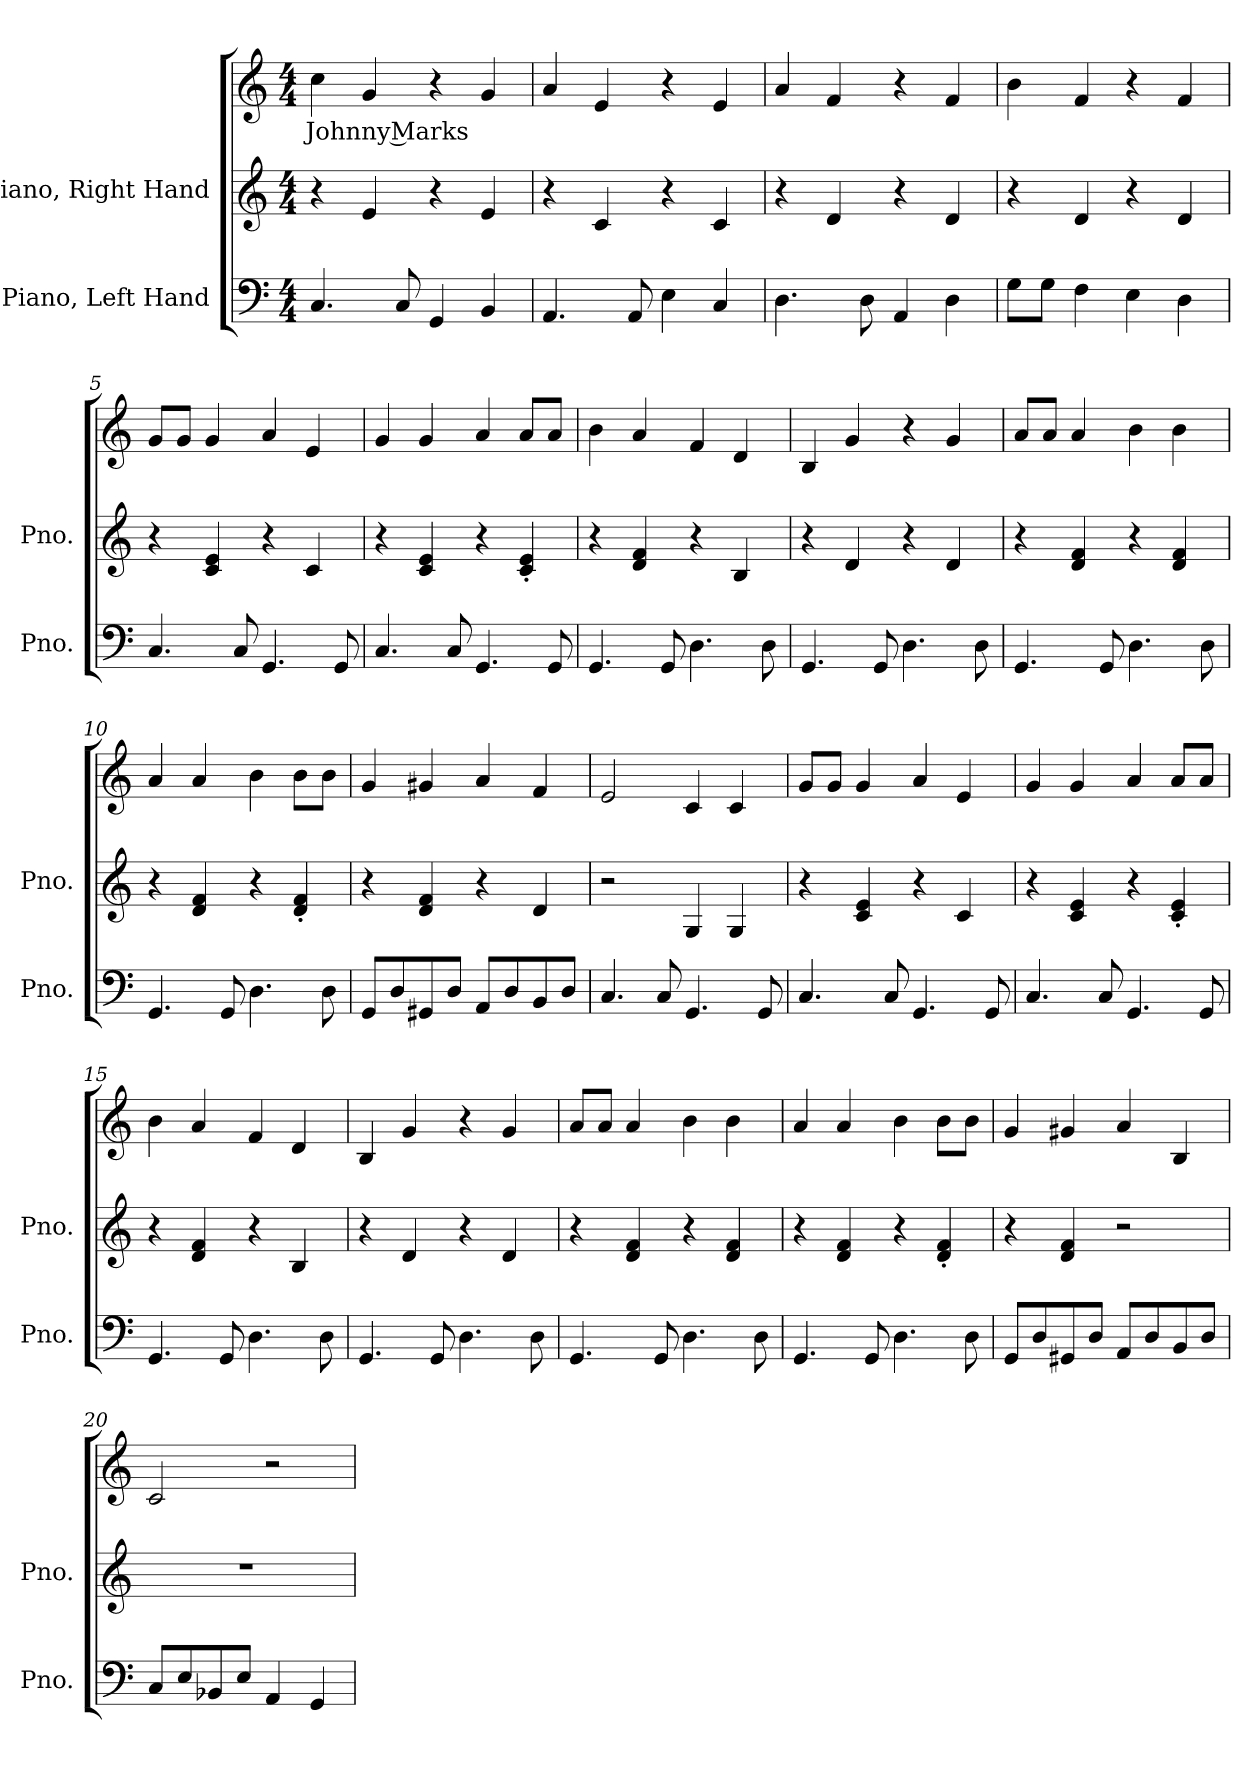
**kern	**kern	**kern	**text
*part2	*part1	*part1	*part1
*staff3	*staff2	*staff1	*staff1
*I"Piano, Left Hand	*I"Piano, Right Hand	*	*
*I'Pno.	*I'Pno.	*	*
*clefF4	*clefG2	*clefG2	*
*k[]	*k[]	*k[]	*
*M4/4	*M4/4	*M4/4	*
*MM100	*MM100	*MM100	*
=1	=1	=1	=1
!	!	!	!LO:LY:b
4.C/	4r	4cc\	Johnny Marks
.	4e/	4g/	.
8C/	.	.	.
4GG/	4r	4r	.
4BB/	4e/	4g/	.
=2	=2	=2	=2
4.AA/	4r	4a/	.
.	4c/	4e/	.
8AA/	.	.	.
4E\	4r	4r	.
4C/	4c/	4e/	.
=3	=3	=3	=3
4.D\	4r	4a/	.
.	4d/	4f/	.
8D\	.	.	.
4AA/	4r	4r	.
4D\	4d/	4f/	.
=4	=4	=4	=4
8G\L	4r	4b\	.
8G\J	.	.	.
4F\	4d/	4f/	.
4E\	4r	4r	.
4D\	4d/	4f/	.
!!LO:LB:g=z
=5	=5	=5	=5
4.C/	4r	8g/L	.
.	.	8g/J	.
.	4c/ 4e/	4g/	.
8C/	.	.	.
4.GG/	4r	4a/	.
.	4c/	4e/	.
8GG/	.	.	.
=6	=6	=6	=6
4.C/	4r	4g/	.
.	4c/ 4e/	4g/	.
8C/	.	.	.
4.GG/	4r	4a/	.
.	4c/' 4e/'	8a/L	.
8GG/	.	8a/J	.
=7	=7	=7	=7
4.GG/	4r	4b\	.
.	4d/ 4f/	4a/	.
8GG/	.	.	.
4.D\	4r	4f/	.
.	4B/	4d/	.
8D\	.	.	.
=8	=8	=8	=8
4.GG/	4r	4B/	.
.	4d/	4g/	.
8GG/	.	.	.
4.D\	4r	4r	.
.	4d/	4g/	.
8D\	.	.	.
=9	=9	=9	=9
4.GG/	4r	8a/L	.
.	.	8a/J	.
.	4d/ 4f/	4a/	.
8GG/	.	.	.
4.D\	4r	4b\	.
.	4d/ 4f/	4b\	.
8D\	.	.	.
=10	=10	=10	=10
4.GG/	4r	4a/	.
.	4d/ 4f/	4a/	.
8GG/	.	.	.
4.D\	4r	4b\	.
.	4d/' 4f/'	8b\L	.
8D\	.	8b\J	.
!!LO:LB:g=z
=11	=11	=11	=11
8GG/L	4r	4g/	.
8D/	.	.	.
8GG#X/	4d/ 4f/	4g#X/	.
8D/J	.	.	.
8AA/L	4r	4a/	.
8D/	.	.	.
8BB/	4d/	4f/	.
8D/J	.	.	.
=12	=12	=12	=12
4.C/	2r	2e/	.
8C/	.	.	.
4.GG/	4G/	4c/	.
.	4G/	4c/	.
8GG/	.	.	.
=13	=13	=13	=13
4.C/	4r	8g/L	.
.	.	8g/J	.
.	4c/ 4e/	4g/	.
8C/	.	.	.
4.GG/	4r	4a/	.
.	4c/	4e/	.
8GG/	.	.	.
=14	=14	=14	=14
4.C/	4r	4g/	.
.	4c/ 4e/	4g/	.
8C/	.	.	.
4.GG/	4r	4a/	.
.	4c/' 4e/'	8a/L	.
8GG/	.	8a/J	.
=15	=15	=15	=15
4.GG/	4r	4b\	.
.	4d/ 4f/	4a/	.
8GG/	.	.	.
4.D\	4r	4f/	.
.	4B/	4d/	.
8D\	.	.	.
!!LO:LB:g=z
=16	=16	=16	=16
4.GG/	4r	4B/	.
.	4d/	4g/	.
8GG/	.	.	.
4.D\	4r	4r	.
.	4d/	4g/	.
8D\	.	.	.
=17	=17	=17	=17
4.GG/	4r	8a/L	.
.	.	8a/J	.
.	4d/ 4f/	4a/	.
8GG/	.	.	.
4.D\	4r	4b\	.
.	4d/ 4f/	4b\	.
8D\	.	.	.
=18	=18	=18	=18
4.GG/	4r	4a/	.
.	4d/ 4f/	4a/	.
8GG/	.	.	.
4.D\	4r	4b\	.
.	4d/' 4f/'	8b\L	.
8D\	.	8b\J	.
=19	=19	=19	=19
8GG/L	4r	4g/	.
8D/	.	.	.
8GG#X/	4d/ 4f/	4g#X/	.
8D/J	.	.	.
8AA/L	2r	4a/	.
8D/	.	.	.
8BB/	.	4B/	.
8D/J	.	.	.
=20	=20	=20	=20
8C/L	1r	2c/	.
8E/	.	.	.
8BB-X/	.	.	.
8E/J	.	.	.
4AA/	.	2r	.
4GG/	.	.	.
=	=	=	=
*-	*-	*-	*-
